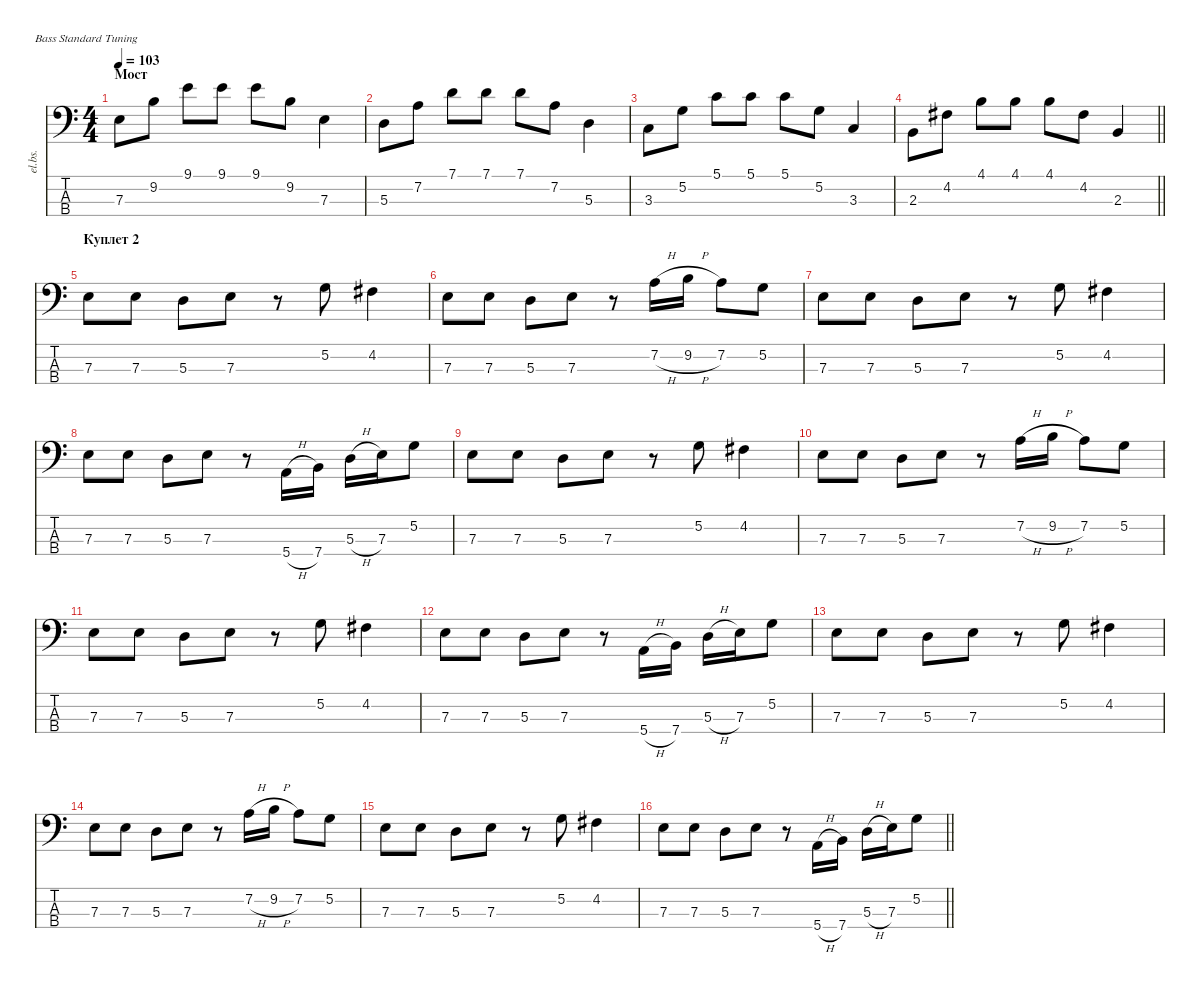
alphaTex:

\defaultSystemsLayout 4
\hideDynamics
\bracketExtendMode nobrackets
\track ("Бас" "el.bs.") {instrument electricbassfinger}
\staff {score tabs}
\tuning (G2 D2 A1 E1)
\ts (4 4)
\section ("" "Мост")
\tempo 103
\clef f4
\ks c
7.3.8{dy f beam Down} 9.2.8{beam Down} 9.1.8{beam Down} 9.1.8{beam Down} 9.1.8{beam Down} 9.2.8{beam Down} 7.3.4{beam Down} |
5.3.8{beam Down} 7.2.8{beam Down} 7.1.8{beam Down} 7.1.8{beam Down} 7.1.8{beam Down} 7.2.8{beam Down} 5.3.4{beam Down} |
3.3.8{beam Down} 5.2.8{beam Down} 5.1.8{beam Down} 5.1.8{beam Down} 5.1.8{beam Down} 5.2.8{beam Down} 3.3.4{beam Up} |
\barLineRight lightlight
2.3.8{beam Down} 4.2{acc #}.8{beam Down} 4.1.8{beam Down} 4.1.8{beam Down} 4.1.8{beam Down} 4.2{acc #}.8{beam Down} 2.3.4{beam Up} |
\section ("" "Куплет 2")
7.3.8{beam Down} 7.3.8{beam Down} 5.3.8{beam Down} 7.3.8{beam Down} r.8{beam Down} 5.2.8{beam Down} 4.2{acc #}.4{beam Down} |
7.3.8{beam Down} 7.3.8{beam Down} 5.3.8{beam Down} 7.3.8{beam Down} r.8{beam Down} 7.2{h}.16{beam Down} 9.2{h}.16{beam Down} 7.2.8{beam Down} 5.2.8{beam Down} |
7.3.8{beam Down} 7.3.8{beam Down} 5.3.8{beam Down} 7.3.8{beam Down} r.8{beam Down} 5.2.8{beam Down} 4.2{acc #}.4{beam Down} |
7.3.8{beam Down} 7.3.8{beam Down} 5.3.8{beam Down} 7.3.8{beam Down} r.8{beam Down} 5.4{h}.16{beam Up} 7.4.16{beam Up} 5.3{h}.16{beam Down} 7.3.16{beam Down} 5.2.8{beam Down} |
7.3.8{beam Down} 7.3.8{beam Down} 5.3.8{beam Down} 7.3.8{beam Down} r.8{beam Down} 5.2.8{beam Down} 4.2{acc #}.4{beam Down} |
7.3.8{beam Down} 7.3.8{beam Down} 5.3.8{beam Down} 7.3.8{beam Down} r.8{beam Down} 7.2{h}.16{beam Down} 9.2{h}.16{beam Down} 7.2.8{beam Down} 5.2.8{beam Down} |
7.3.8{beam Down} 7.3.8{beam Down} 5.3.8{beam Down} 7.3.8{beam Down} r.8{beam Down} 5.2.8{beam Down} 4.2{acc #}.4{beam Down} |
7.3.8{beam Down} 7.3.8{beam Down} 5.3.8{beam Down} 7.3.8{beam Down} r.8{beam Down} 5.4{h}.16{beam Up} 7.4.16{beam Up} 5.3{h}.16{beam Down} 7.3.16{beam Down} 5.2.8{beam Down} |
7.3.8{beam Down} 7.3.8{beam Down} 5.3.8{beam Down} 7.3.8{beam Down} r.8{beam Down} 5.2.8{beam Down} 4.2{acc #}.4{beam Down} |
7.3.8{beam Down} 7.3.8{beam Down} 5.3.8{beam Down} 7.3.8{beam Down} r.8{beam Down} 7.2{h}.16{beam Down} 9.2{h}.16{beam Down} 7.2.8{beam Down} 5.2.8{beam Down} |
7.3.8{beam Down} 7.3.8{beam Down} 5.3.8{beam Down} 7.3.8{beam Down} r.8{beam Down} 5.2.8{beam Down} 4.2{acc #}.4{beam Down} |
\barLineRight lightlight
7.3.8{beam Down} 7.3.8{beam Down} 5.3.8{beam Down} 7.3.8{beam Down} r.8{beam Down} 5.4{h}.16{beam Up} 7.4.16{beam Up} 5.3{h}.16{beam Down} 7.3.16{beam Down} 5.2.8{beam Down}
